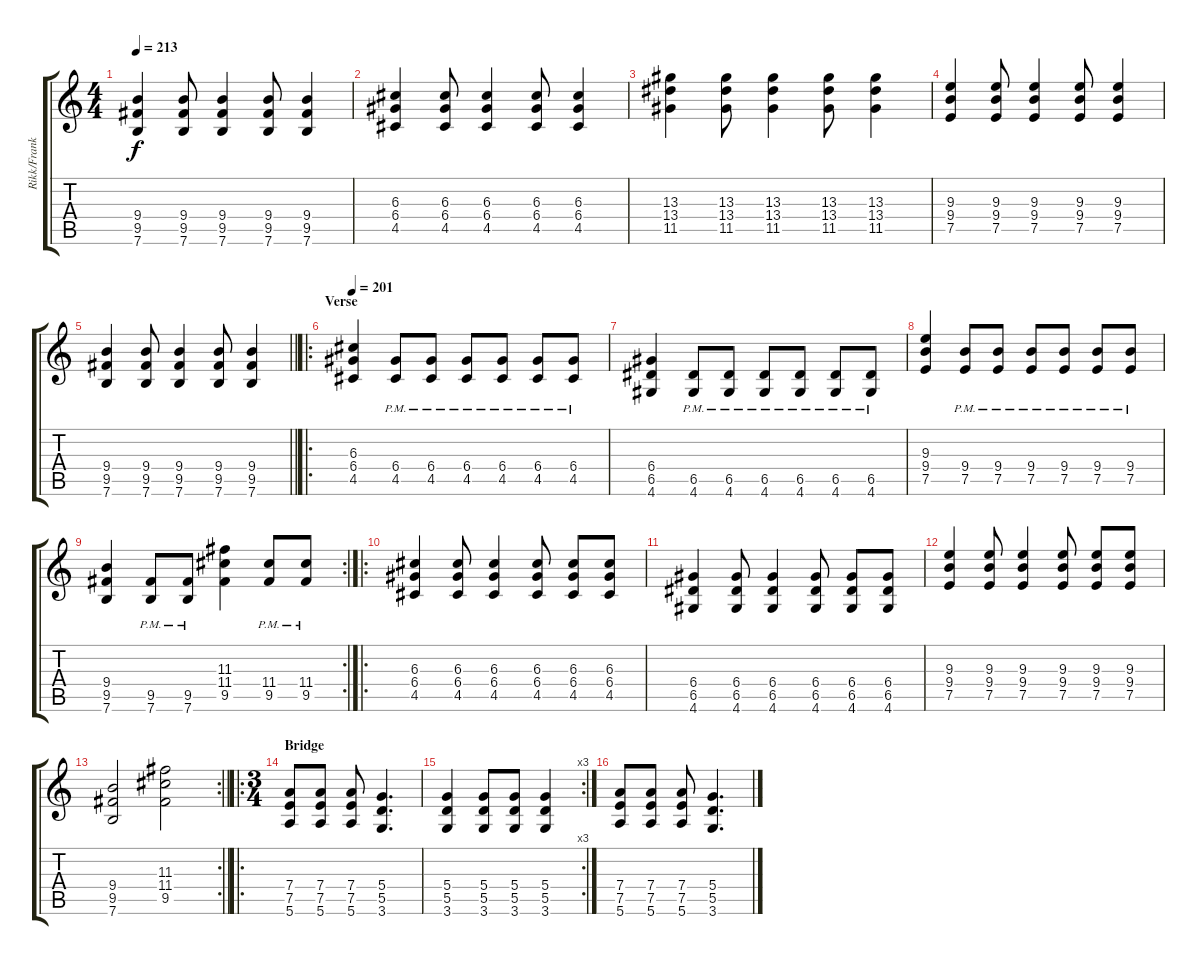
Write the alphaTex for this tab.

\track ("Rikk/Frank Agnew (Guitar)" "Rikk/Frank") {instrument distortionguitar}
\staff {score tabs}
\tuning (E4 B3 G3 D3 A2 E2) {hide}
\ts (4 4)
\tempo 213
\clef g2
\ks c
(9.4 9.5 7.6).4{dy f} (9.4 9.5 7.6).8 (9.4 9.5 7.6).4 (9.4 9.5 7.6).8 (9.4 9.5 7.6).4 |
(6.3 6.4 4.5).4 (6.3 6.4 4.5).8 (6.3 6.4 4.5).4 (6.3 6.4 4.5).8 (6.3 6.4 4.5).4 |
(13.3 13.4 11.5).4 (13.3 13.4 11.5).8 (13.3 13.4 11.5).4 (13.3 13.4 11.5).8 (13.3 13.4 11.5).4 |
(9.3 9.4 7.5).4 (9.3 9.4 7.5).8 (9.3 9.4 7.5).4 (9.3 9.4 7.5).8 (9.3 9.4 7.5).4 |
\barLineRight lightlight
(9.4 9.5 7.6).4 (9.4 9.5 7.6).8 (9.4 9.5 7.6).4 (9.4 9.5 7.6).8 (9.4 9.5 7.6).4 |
\ro
\section ("" "Verse")
\tempo 202
\tempo 201
(6.3 6.4 4.5).4 (6.4{pm} 4.5{pm}).8 (6.4{pm} 4.5{pm}).8 (6.4{pm} 4.5{pm}).8 (6.4{pm} 4.5{pm}).8 (6.4{pm} 4.5{pm}).8 (6.4{pm} 4.5{pm}).8 |
(6.4 6.5 4.6).4 (6.5{pm} 4.6{pm}).8 (6.5{pm} 4.6{pm}).8 (6.5{pm} 4.6{pm}).8 (6.5{pm} 4.6{pm}).8 (6.5{pm} 4.6{pm}).8 (6.5{pm} 4.6{pm}).8 |
(9.3 9.4 7.5).4 (9.4{pm} 7.5{pm}).8 (9.4{pm} 7.5{pm}).8 (9.4{pm} 7.5{pm}).8 (9.4{pm} 7.5{pm}).8 (9.4{pm} 7.5{pm}).8 (9.4{pm} 7.5{pm}).8 |
\rc 2
(9.4 9.5 7.6).4 (9.5{pm} 7.6{pm}).8 (9.5{pm} 7.6{pm}).8 (11.3 11.4 9.5).4 (11.4{pm} 9.5{pm}).8 (11.4{pm} 9.5{pm}).8 |
\ro
(6.3 6.4 4.5).4 (6.3 6.4 4.5).8 (6.3 6.4 4.5).4 (6.3 6.4 4.5).8 (6.3 6.4 4.5).8 (6.3 6.4 4.5).8 |
(6.4 6.5 4.6).4 (6.4 6.5 4.6).8 (6.4 6.5 4.6).4 (6.4 6.5 4.6).8 (6.4 6.5 4.6).8 (6.4 6.5 4.6).8 |
(9.3 9.4 7.5).4 (9.3 9.4 7.5).8 (9.3 9.4 7.5).4 (9.3 9.4 7.5).8 (9.3 9.4 7.5).8 (9.3 9.4 7.5).8 |
\rc 2
\barLineRight lightlight
(9.4 9.5 7.6).2 (11.3 11.4 9.5).2 |
\ro
\ts (3 4)
\section ("" "Bridge")
(7.4 7.5 5.6).8 (7.4 7.5 5.6).8 (7.4 7.5 5.6).8 (5.4 5.5 3.6).4{d} |
\rc 3
(5.4 5.5 3.6).4 (5.4 5.5 3.6).8 (5.4 5.5 3.6).8 (5.4 5.5 3.6).4 |
(7.4 7.5 5.6).8 (7.4 7.5 5.6).8 (7.4 7.5 5.6).8 (5.4 5.5 3.6).4{d}
